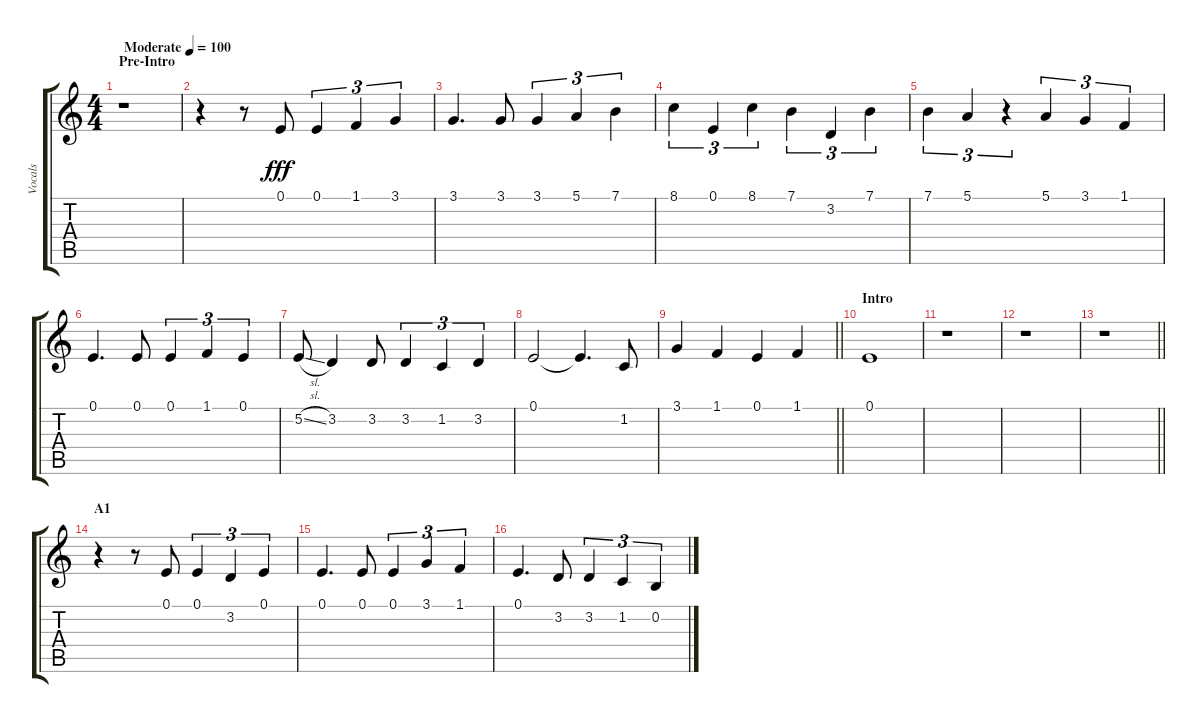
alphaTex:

\track ("Vocals" "Vocals") {instrument voiceoohs}
\staff {score tabs}
\tuning (E4 B3 G3 D3 A2 E2) {hide}
\ts (4 4)
\section ("" "Pre-Intro")
\tempo (100 "Moderate")
\clef g2
\ks c
r.1{dy fff instrument voiceoohs} |
r.4 r.8 0.1.8 0.1.4{tu (3 2)} 1.1.4{tu (3 2)} 3.1.4{tu (3 2)} |
3.1.4{d} 3.1.8 3.1.4{tu (3 2)} 5.1.4{tu (3 2)} 7.1.4{tu (3 2)} |
8.1.4{tu (3 2)} 0.1.4{tu (3 2)} 8.1.4{tu (3 2)} 7.1.4{tu (3 2)} 3.2.4{tu (3 2)} 7.1.4{tu (3 2)} |
7.1.4{tu (3 2)} 5.1.4{tu (3 2)} r.4{tu (3 2)} 5.1.4{tu (3 2)} 3.1.4{tu (3 2)} 1.1.4{tu (3 2)} |
0.1.4{d} 0.1.8 0.1.4{tu (3 2)} 1.1.4{tu (3 2)} 0.1.4{tu (3 2)} |
5.2{sl}.8 3.2.4 3.2.8 3.2.4{tu (3 2)} 1.2.4{tu (3 2)} 3.2.4{tu (3 2)} |
0.1.2 0.1{t}.4{d} 1.2.8 |
\barLineRight lightlight
3.1.4 1.1.4 0.1.4 1.1.4 |
\section ("" "Intro")
0.1.1 |
r.1 |
r.1 |
\barLineRight lightlight
r.1 |
\section ("" "A1")
r.4 r.8 0.1.8 0.1.4{tu (3 2)} 3.2.4{tu (3 2)} 0.1.4{tu (3 2)} |
0.1.4{d} 0.1.8 0.1.4{tu (3 2)} 3.1.4{tu (3 2)} 1.1.4{tu (3 2)} |
0.1.4{d} 3.2.8 3.2.4{tu (3 2)} 1.2.4{tu (3 2)} 0.2.4{tu (3 2)}
